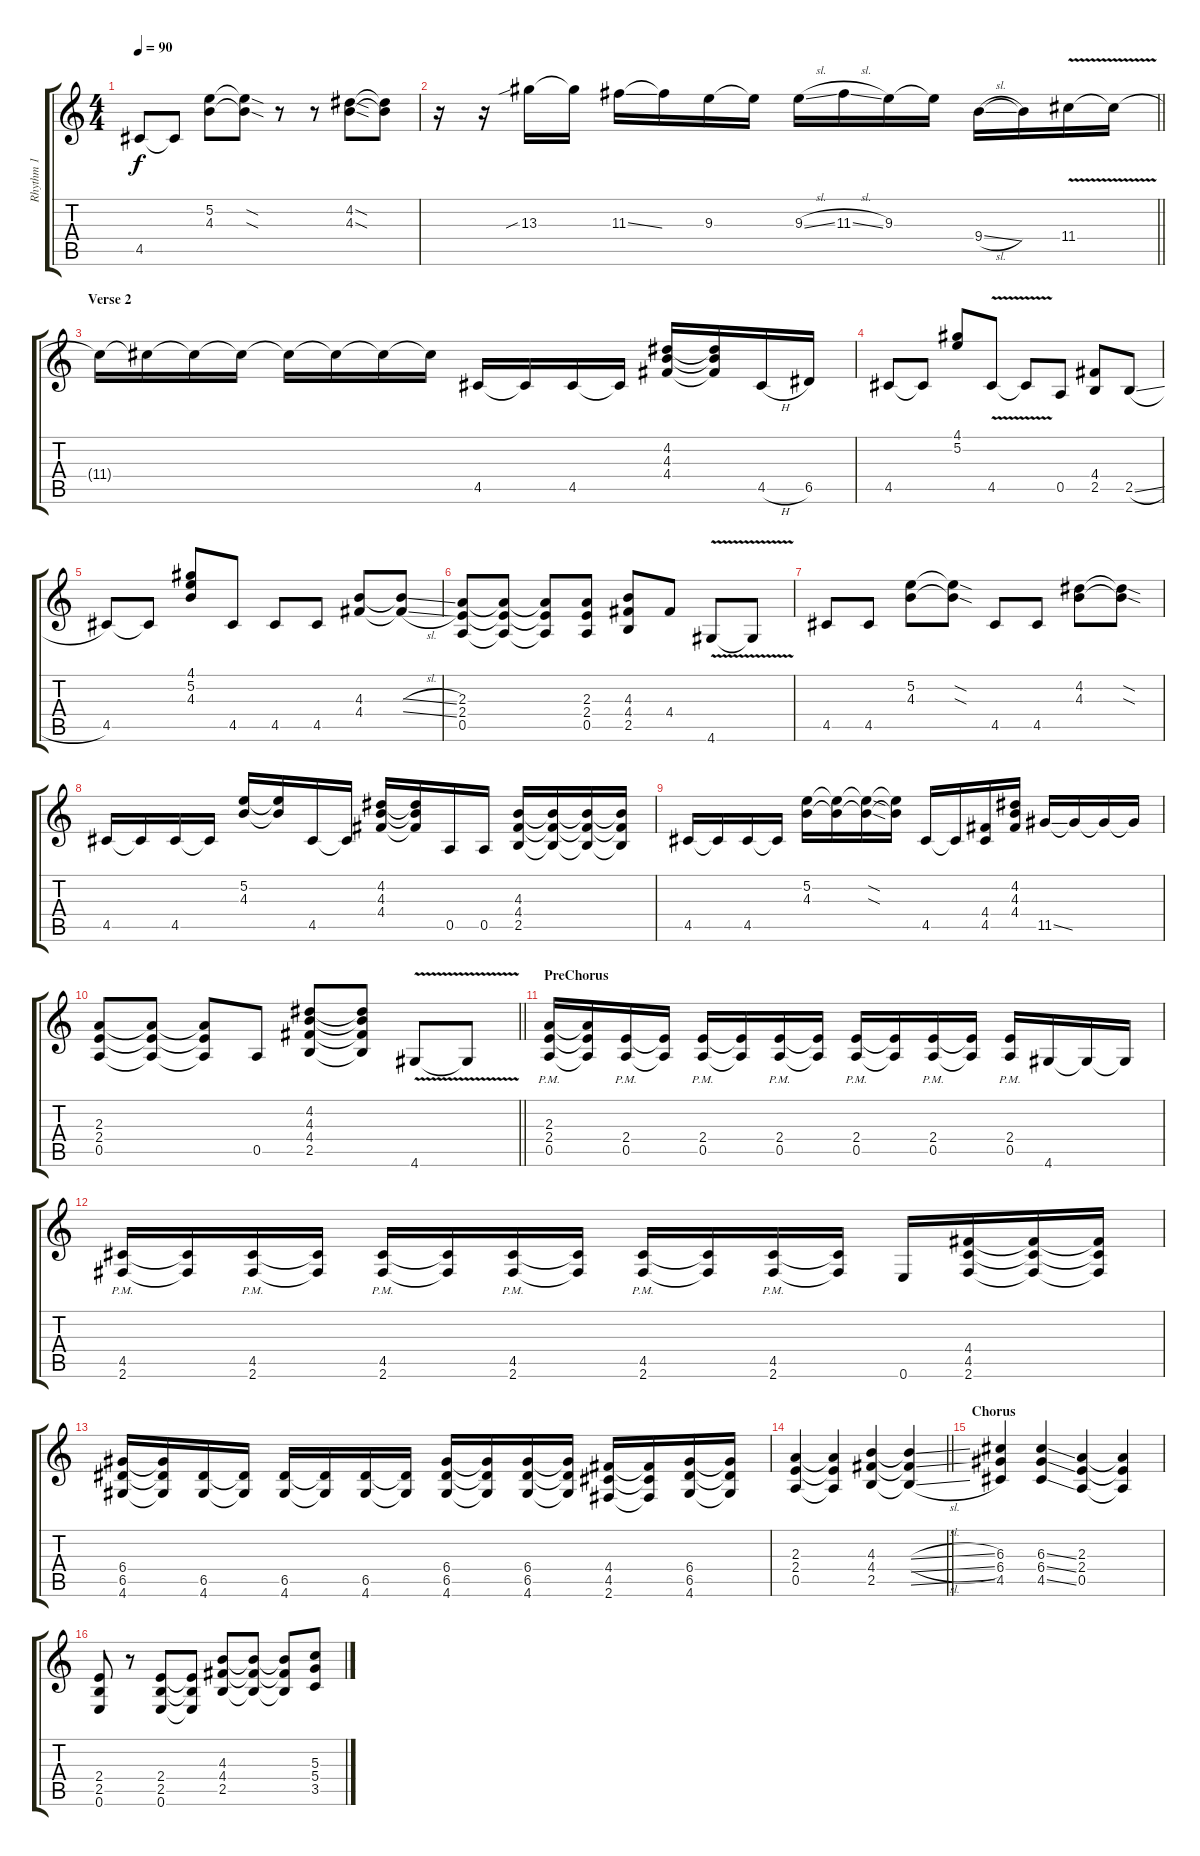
\track ("Rhythm 1" "Rhythm 1") {mute instrument overdrivenguitar}
\staff {score tabs}
\tuning (E4 B3 G3 D3 A2 E2) {hide}
\ts (4 4)
\tempo 90
\clef g2
\ks c
4.5.8{dy f} 4.5{t}.8 (5.2 4.3).8 (5.2{sod t} 4.3{sod t}).8 r.8 r.8 (4.2{sod} 4.3{sod}).8 (4.2{t} 4.3{t}).8 |
\barLineRight lightlight
r.16 r.16 13.3{sib}.16 13.3{t}.16 11.3{ss}.16 11.3{t}.16 9.3.16 9.3{t}.16 9.3{sl}.16 11.3{sl}.16 9.3.16 9.3{t}.16 9.4{sl}.16 9.4{t}.16 11.4{v}.16 11.4{t}.16 |
\section ("" "Verse 2")
11.4{t}.16 11.4{t}.16 11.4{t}.16 11.4{t}.16 11.4{t}.16 11.4{t}.16 11.4{t}.16 11.4{t}.16 4.5.16 4.5{t}.16 4.5.16 4.5{t}.16 (4.2 4.3 4.4).16 (4.2{t} 4.3{t} 4.4{t}).16 4.5{h}.16 6.5.16 |
4.5.8 4.5{t}.8 (4.1 5.2).8 4.5{v}.8 4.5{t}.8 0.5.8 (4.4 2.5).8 2.5{sl}.8 |
4.5.8 4.5{t}.8 (4.1 5.2 4.3).8 4.5.8 4.5.8 4.5.8 (4.3 4.4).8 (4.3{sl t} 4.4{sl t}).8 |
(2.3 2.4 0.5).8 (2.3{t} 2.4{t} 0.5{t}).8 (2.3{t} 2.4{t} 0.5{t}).8 (2.3 2.4 0.5).8 (4.3 4.4 2.5).8 4.4.8 4.6{v}.8 4.6{t}.8 |
4.5.8 4.5.8 (5.2 4.3).8 (5.2{sod t} 4.3{sod t}).8 4.5.8 4.5.8 (4.2 4.3).8 (4.2{sod t} 4.3{sod t}).8 |
4.5.16 4.5{t}.16 4.5.16 4.5{t}.16 (5.2 4.3).16 (5.2{t} 4.3{t}).16 4.5.16 4.5{t}.16 (4.2 4.3 4.4).16 (4.2{t} 4.3{t} 4.4{t}).16 0.5.16 0.5.16 (4.3 4.4 2.5).16 (4.3{t} 4.4{t} 2.5{t}).16 (4.3{t} 4.4{t} 2.5{t}).16 (4.3{t} 4.4{t} 2.5{t}).16 |
4.5.16 4.5{t}.16 4.5.16 4.5{t}.16 (5.2 4.3).16 (5.2{t} 4.3{t}).16 (5.2{sod t} 4.3{sod t}).16 (5.2{t} 4.3{t}).16 4.5.16 4.5{t}.16 (4.4 4.5).16 (4.2 4.3 4.4).16 11.5{ss}.16 11.5{t}.16 11.5{t}.16 11.5{t}.16 |
\barLineRight lightlight
(2.3 2.4 0.5).8 (2.3{t} 2.4{t} 0.5{t}).8 (2.3{t} 2.4{t} 0.5{t}).8 0.5.8 (4.2 4.3 4.4 2.5).8 (4.2{t} 4.3{t} 4.4{t} 2.5{t}).8 4.6{v}.8 4.6{t}.8 |
\section ("" "PreChorus")
(2.3{pm} 2.4{pm} 0.5{pm}).16 (2.3{t} 2.4{t} 0.5{t}).16 (2.4{pm} 0.5{pm}).16 (2.4{t} 0.5{t}).16 (2.4{pm} 0.5{pm}).16 (2.4{t} 0.5{t}).16 (2.4{pm} 0.5{pm}).16 (2.4{t} 0.5{t}).16 (2.4{pm} 0.5{pm}).16 (2.4{t} 0.5{t}).16 (2.4{pm} 0.5{pm}).16 (2.4{t} 0.5{t}).16 (2.4{pm} 0.5{pm}).16 4.6.16 4.6{t}.16 4.6{t}.16 |
(4.5{pm} 2.6{pm}).16 (4.5{t} 2.6{t}).16 (4.5{pm} 2.6{pm}).16 (4.5{t} 2.6{t}).16 (4.5{pm} 2.6{pm}).16 (4.5{t} 2.6{t}).16 (4.5{pm} 2.6{pm}).16 (4.5{t} 2.6{t}).16 (4.5{pm} 2.6{pm}).16 (4.5{t} 2.6{t}).16 (4.5{pm} 2.6{pm}).16 (4.5{t} 2.6{t}).16 0.6.16 (4.4 4.5 2.6).16 (4.4{t} 4.5{t} 2.6{t}).16 (4.4{t} 4.5{t} 2.6{t}).16 |
(6.4 6.5 4.6).16 (6.4{t} 6.5{t} 4.6{t}).16 (6.5 4.6).16 (6.5{t} 4.6{t}).16 (6.5 4.6).16 (6.5{t} 4.6{t}).16 (6.5 4.6).16 (6.5{t} 4.6{t}).16 (6.4 6.5 4.6).16 (6.4{t} 6.5{t} 4.6{t}).16 (6.4 6.5 4.6).16 (6.4{t} 6.5{t} 4.6{t}).16 (4.4 4.5 2.6).16 (4.4{t} 4.5{t} 2.6{t}).16 (6.4 6.5 4.6).16 (6.4{t} 6.5{t} 4.6{t}).16 |
\barLineRight lightlight
(2.3 2.4 0.5).4 (2.3{t} 2.4{t} 0.5{t}).4 (4.3 4.4 2.5).4 (4.3{sl t} 4.4{sl t} 2.5{sl t}).4 |
\section ("" "Chorus")
(6.3 6.4 4.5).4 (6.3{ss} 6.4{ss} 4.5{ss}).4 (2.3 2.4 0.5).4 (2.3{t} 2.4{t} 0.5{t}).4 |
(2.4 2.5 0.6).8 r.8 (2.4 2.5 0.6).8 (2.4{t} 2.5{t} 0.6{t}).8 (4.3 4.4 2.5).8 (4.3{t} 4.4{t} 2.5{t}).8 (4.3{t} 4.4{t} 2.5{t}).8 (5.3 5.4 3.5).8
